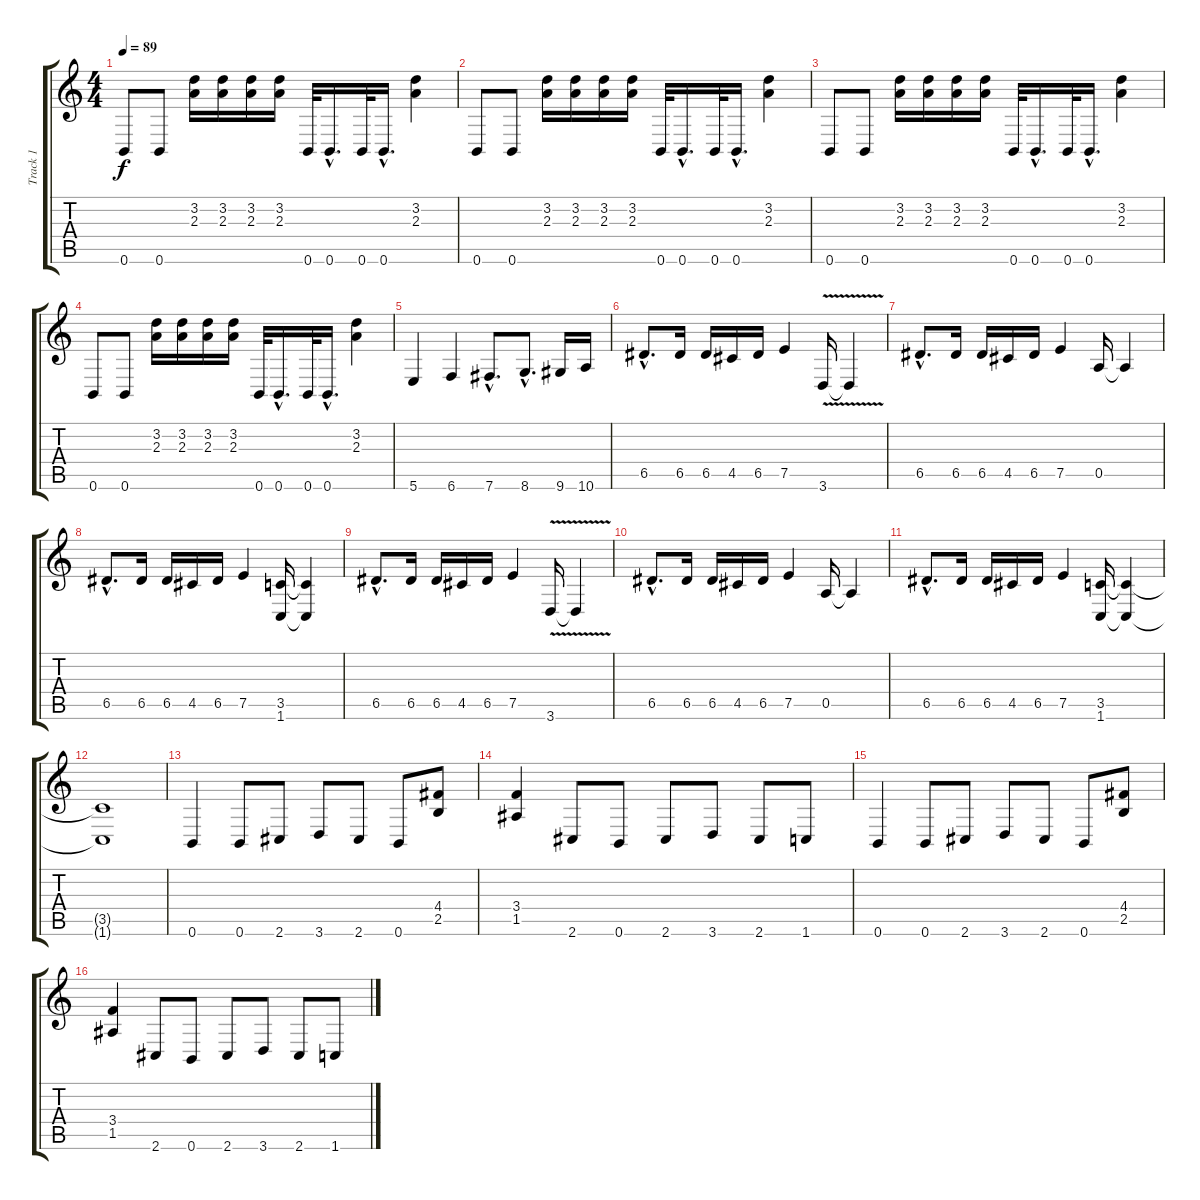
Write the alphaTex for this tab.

\track ("Track 1" "Track 1") {instrument distortionguitar}
\staff {score tabs}
\tuning (E4 B3 G3 D3 A2 B1) {hide}
\ts (4 4)
\tempo 89
\clef g2
\ks c
0.6.8{dy f} 0.6.8 (3.2 2.3).16 (3.2 2.3).16 (3.2 2.3).16 (3.2 2.3).16 0.6.32 0.6{hac}.16{d} 0.6.32 0.6{hac}.16{d} (3.2 2.3).4 |
0.6.8 0.6.8 (3.2 2.3).16 (3.2 2.3).16 (3.2 2.3).16 (3.2 2.3).16 0.6.32 0.6{hac}.16{d} 0.6.32 0.6{hac}.16{d} (3.2 2.3).4 |
0.6.8 0.6.8 (3.2 2.3).16 (3.2 2.3).16 (3.2 2.3).16 (3.2 2.3).16 0.6.32 0.6{hac}.16{d} 0.6.32 0.6{hac}.16{d} (3.2 2.3).4 |
0.6.8 0.6.8 (3.2 2.3).16 (3.2 2.3).16 (3.2 2.3).16 (3.2 2.3).16 0.6.32 0.6{hac}.16{d} 0.6.32 0.6{hac}.16{d} (3.2 2.3).4 |
5.6.4 6.6.4 7.6{hac}.8{d} 8.6{hac}.8{d} 9.6.16 10.6.16 |
6.5{hac}.8{d} 6.5.16 6.5.16 4.5.16 6.5.16 7.5.4 3.6{v}.16 3.6{t}.4 |
6.5{hac}.8{d} 6.5.16 6.5.16 4.5.16 6.5.16 7.5.4 0.5.16 0.5{t}.4 |
6.5{hac}.8{d} 6.5.16 6.5.16 4.5.16 6.5.16 7.5.4 (3.5 1.6).16 (3.5{t} 1.6{t}).4 |
6.5{hac}.8{d} 6.5.16 6.5.16 4.5.16 6.5.16 7.5.4 3.6{v}.16 3.6{t}.4 |
6.5{hac}.8{d} 6.5.16 6.5.16 4.5.16 6.5.16 7.5.4 0.5.16 0.5{t}.4 |
6.5{hac}.8{d} 6.5.16 6.5.16 4.5.16 6.5.16 7.5.4 (3.5 1.6).16 (3.5{t} 1.6{t}).4 |
(3.5{t} 1.6{t}).1 |
0.6.4 0.6.8 2.6.8 3.6.8 2.6.8 0.6.8 (4.4 2.5).8 |
(3.4 1.5).4 2.6.8 0.6.8 2.6.8 3.6.8 2.6.8 1.6.8 |
0.6.4 0.6.8 2.6.8 3.6.8 2.6.8 0.6.8 (4.4 2.5).8 |
(3.4 1.5).4 2.6.8 0.6.8 2.6.8 3.6.8 2.6.8 1.6.8
